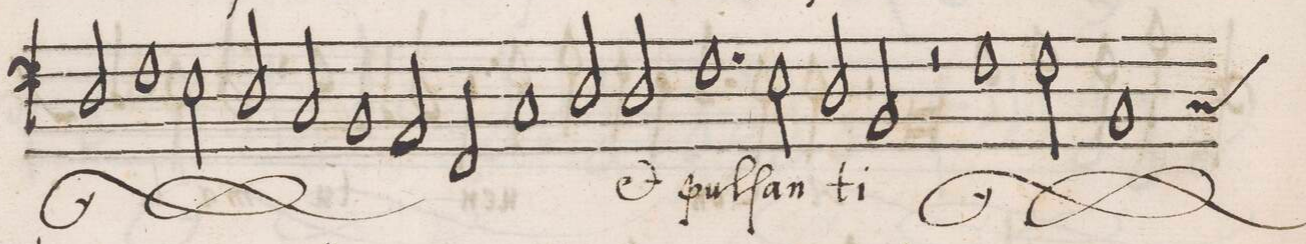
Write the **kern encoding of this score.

**kern	**text
*I"BASSVS	*
*clefF4	*
*k[b-]	*
*met(C|)	*
*M2/1	*
2D/	qui
1F	que-
2E\	.
=38	=38
2D/	.
2C/	.
1BB-	.
=39	=39
2AA/	-rit
2FF/	in-
1C	-ue-
=40	=40
2D/	-nit
*	*Xij
2D/	e(t)
1.F	pul-
=41	=41
2E\	-ſan-
2D/	-ti
2BB-/	.
=42	=42
2r	.
*	*ij
1F	et
2F\	pul-
=43	=43
*custos:C	*
1BB-	-ſan-
*-	*-
